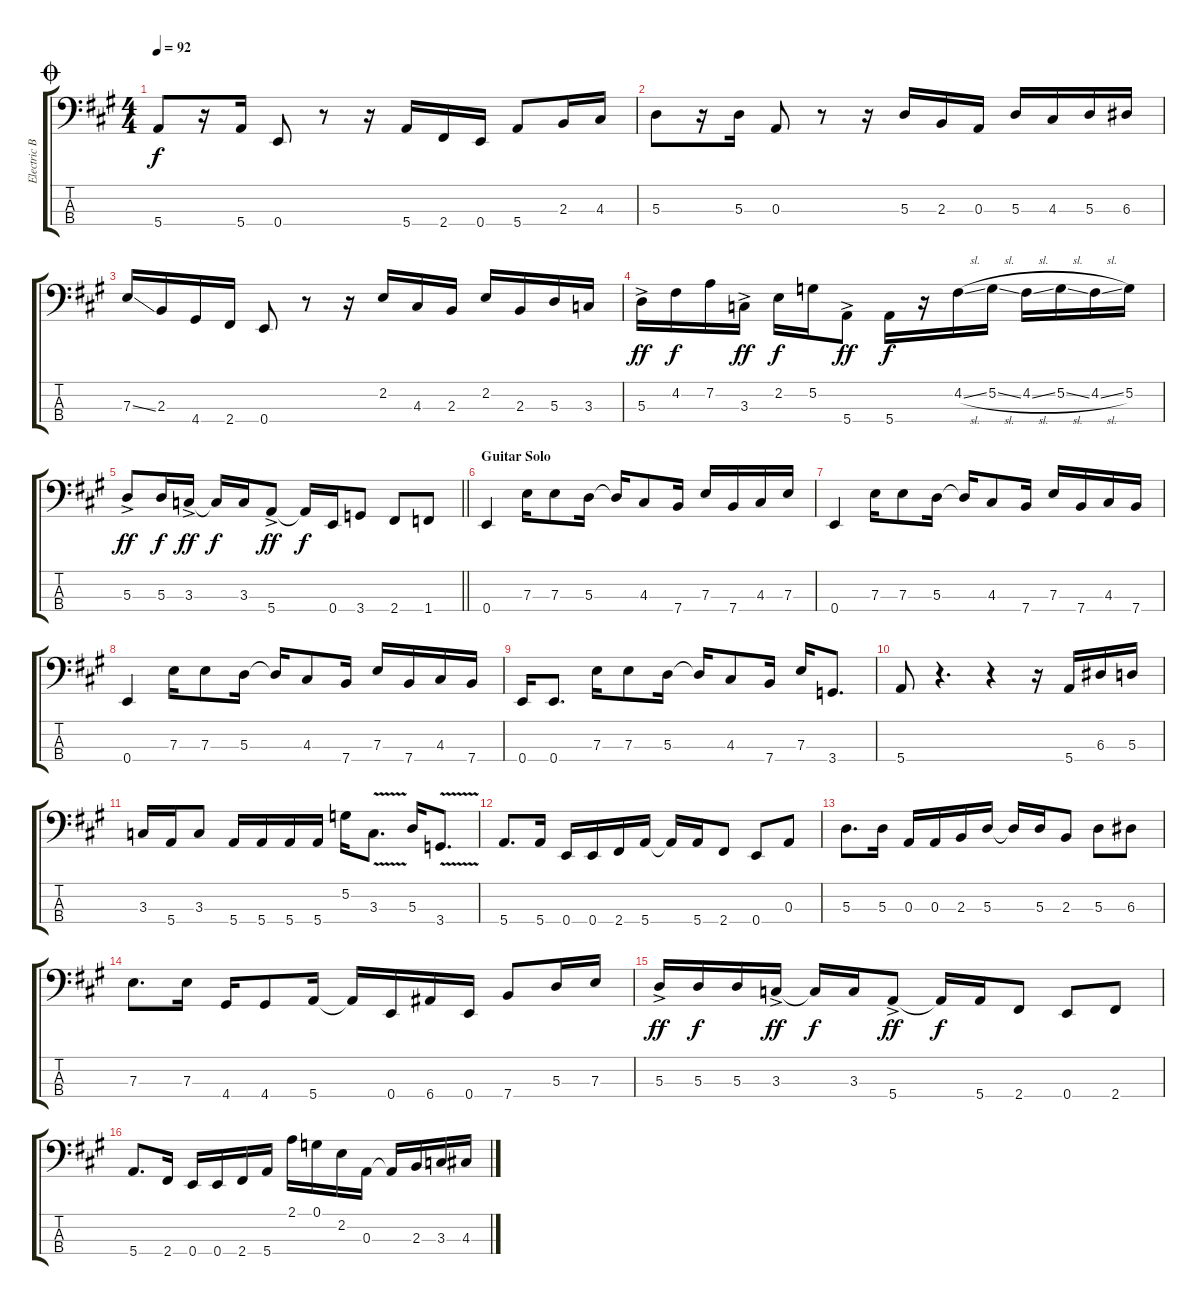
\track ("Electric Bass (Finger) Randy Jo Hobbs" "Electric B") {instrument electricbassfinger}
\staff {score tabs}
\tuning (G2 D2 A1 E1) {hide}
\ts (4 4)
\jump coda
\tempo 92
\clef f4
\ks a
5.4.8{dy f} r.16 5.4.16 0.4.8 r.8 r.16 5.4.16 2.4.16 0.4.16 5.4.8 2.3.16 4.3.16 |
5.3.8 r.16 5.3.16 0.3.8 r.8 r.16 5.3.16 2.3.16 0.3.16 5.3.16 4.3.16 5.3.16 6.3.16 |
7.3{ss}.16 2.3.16 4.4.16 2.4.16 0.4.8 r.8 r.16 2.2.16 4.3.16 2.3.16 2.2.16 2.3.16 5.3.16 3.3.16 |
5.3{ac}.16{dy ff} 4.2.16{dy f} 7.2.16 3.3{ac}.16{dy ff} 2.2.16{dy f} 5.2.16 5.4{ac}.8{dy ff} 5.4.16{dy f} r.16 4.2{sl}.16 5.2{sl}.16 4.2{sl}.16 5.2{sl}.16 4.2{sl}.16 5.2.16 |
\barLineRight lightlight
5.3{ac}.8{dy ff} 5.3.16{dy f} 3.3{ac}.16{dy ff} 3.3{t}.16{dy f} 3.3.16 5.4{ac}.8{dy ff} 5.4{t}.16{dy f} 0.4.16 3.4.8 2.4.8 1.4.8 |
\section ("" "Guitar Solo")
0.4.4 7.3.16 7.3.8 5.3.16 5.3{t}.16 4.3.8 7.4.16 7.3.16 7.4.16 4.3.16 7.3.16 |
0.4.4 7.3.16 7.3.8 5.3.16 5.3{t}.16 4.3.8 7.4.16 7.3.16 7.4.16 4.3.16 7.4.16 |
0.4.4 7.3.16 7.3.8 5.3.16 5.3{t}.16 4.3.8 7.4.16 7.3.16 7.4.16 4.3.16 7.4.16 |
0.4.16 0.4.8{d} 7.3.16 7.3.8 5.3.16 5.3{t}.16 4.3.8 7.4.16 7.3.16 3.4.8{d} |
5.4.8 r.4{d} r.4 r.16 5.4.16 6.3.16 5.3.16 |
3.3.16 5.4.16 3.3.8 5.4.16 5.4.16 5.4.16 5.4.16 5.2.16 3.3{v}.8{d} 5.3.16 3.4{v}.8{d} |
5.4.8{d} 5.4.16 0.4.16 0.4.16 2.4.16 5.4.16 5.4{t}.16 5.4.16 2.4.8 0.4.8 0.3.8 |
5.3.8{d} 5.3.16 0.3.16 0.3.16 2.3.16 5.3.16 5.3{t}.16 5.3.16 2.3.8 5.3.8 6.3.8 |
7.3.8{d} 7.3.16 4.4.16 4.4.8 5.4.16 5.4{t}.16 0.4.16 6.4.16 0.4.16 7.4.8 5.3.16 7.3.16 |
5.3{ac}.16{dy ff} 5.3.16{dy f} 5.3.16 3.3{ac}.16{dy ff} 3.3{t}.16{dy f} 3.3.16 5.4{ac}.8{dy ff} 5.4{t}.16{dy f} 5.4.16 2.4.8 0.4.8 2.4.8 |
5.4.8{d} 2.4.16 0.4.16 0.4.16 2.4.16 5.4.16 2.1.16 0.1.16 2.2.16 0.3.16 0.3{t}.16 2.3.16 3.3.16 4.3.16
